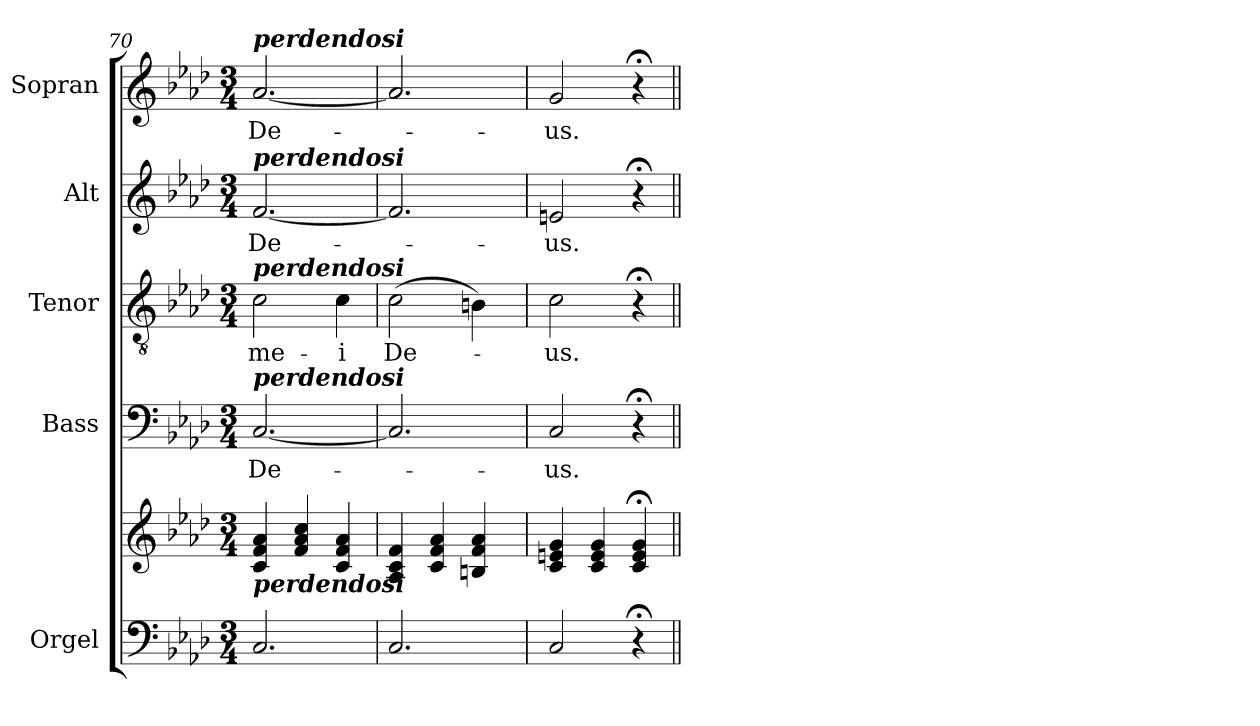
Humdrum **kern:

**kern	**kern	**kern	**text	**kern	**text	**kern	**text	**kern	**text
*part5	*part5	*part4	*part4	*part3	*part3	*part2	*part2	*part1	*part1
*staff6	*staff5	*staff4	*staff4	*staff3	*staff3	*staff2	*staff2	*staff1	*staff1
*I"Orgel	*	*I"Bass	*	*I"Tenor	*	*I"Alt	*	*I"Sopran	*
*I'Org.	*	*I'B.	*	*I'T.	*	*I'A.	*	*I'S.	*
*clefF4	*clefG2	*clefF4	*	*clefGv2	*	*clefG2	*	*clefG2	*
*k[b-e-a-d-]	*k[b-e-a-d-]	*k[b-e-a-d-]	*	*k[b-e-a-d-]	*	*k[b-e-a-d-]	*	*k[b-e-a-d-]	*
*A-:	*A-:	*A-:	*	*A-:	*	*A-:	*	*A-:	*
*M3/4	*M3/4	*M3/4	*	*M3/4	*	*M3/4	*	*M3/4	*
=70	=70	=70	=70	=70	=70	=70	=70	=70	=70
!	!	!	!	!	!	!	!	!LO:TX:a:Bi:t=perdendosi	!
!	!	!	!	!	!	!LO:TX:a:Bi:t=perdendosi	!	!	!
!	!	!	!	!LO:TX:a:Bi:t=perdendosi	!	!	!	!	!
!	!	!LO:TX:a:Bi:t=perdendosi	!	!	!	!	!	!	!
!	!LO:TX:b:Bi:t=perdendosi	!	!	!	!	!	!	!	!
!	!	!	!LO:LY:b	!	!LO:LY:b	!	!LO:LY:b	!	!LO:LY:b
2.C/	4c/ 4f/ 4a-/	[2.C/	De-	2c\	me-	[2.f/	De-	[2.a-/	De-
.	4f/ 4a-/ 4cc/	.	.	.	.	.	.	.	.
!	!	!	!	!	!LO:LY:b	!	!	!	!
.	4c/ 4f/ 4a-/	.	.	4c\	-i	.	.	.	.
=71	=71	=71	=71	=71	=71	=71	=71	=71	=71
!	!	!	!	!	!LO:LY:b	!	!	!	!
2.C/	4A-/ 4c/ 4f/	2.C/]	.	(>2c\	De-	2.f/]	.	2.a-/]	.
.	4c/ 4f/ 4a-/	.	.	.	.	.	.	.	.
.	4Bn/ 4f/ 4a-/	.	.	4Bn\)	.	.	.	.	.
=72	=72	=72	=72	=72	=72	=72	=72	=72	=72
!	!	!	!LO:LY:b	!	!LO:LY:b	!	!LO:LY:b	!	!LO:LY:b
2C/	4c/ 4en/ 4g/	2C/	-us.	2c\	-us.	2en/	-us.	2g/	-us.
.	4c/ 4e/ 4g/	.	.	.	.	.	.	.	.
4r;<	4c/;< 4e/;< 4g/;<	4r;<	.	4r;<	.	4r;<	.	4r;<	.
=||	=||	=||	=||	=||	=||	=||	=||	=||	=||
*-	*-	*-	*-	*-	*-	*-	*-	*-	*-
